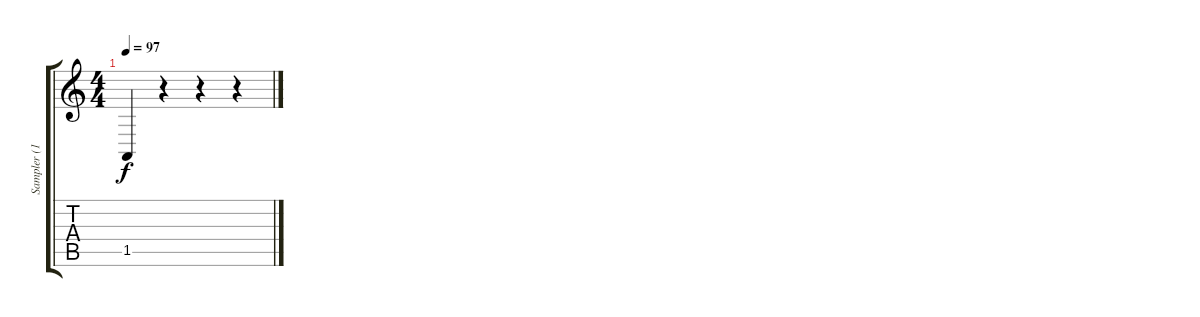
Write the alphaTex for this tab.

\track ("Sampler (1)" "Sampler (1") {instrument stringensemble1}
\staff {score tabs}
\tuning (Eb4 Bb3 Gb3 Db3 Ab2 Db2) {hide}
\ts (4 4)
\tempo 97
\clef g2
\ks c
1.5.4{dy f} r.4 r.4 r.4
